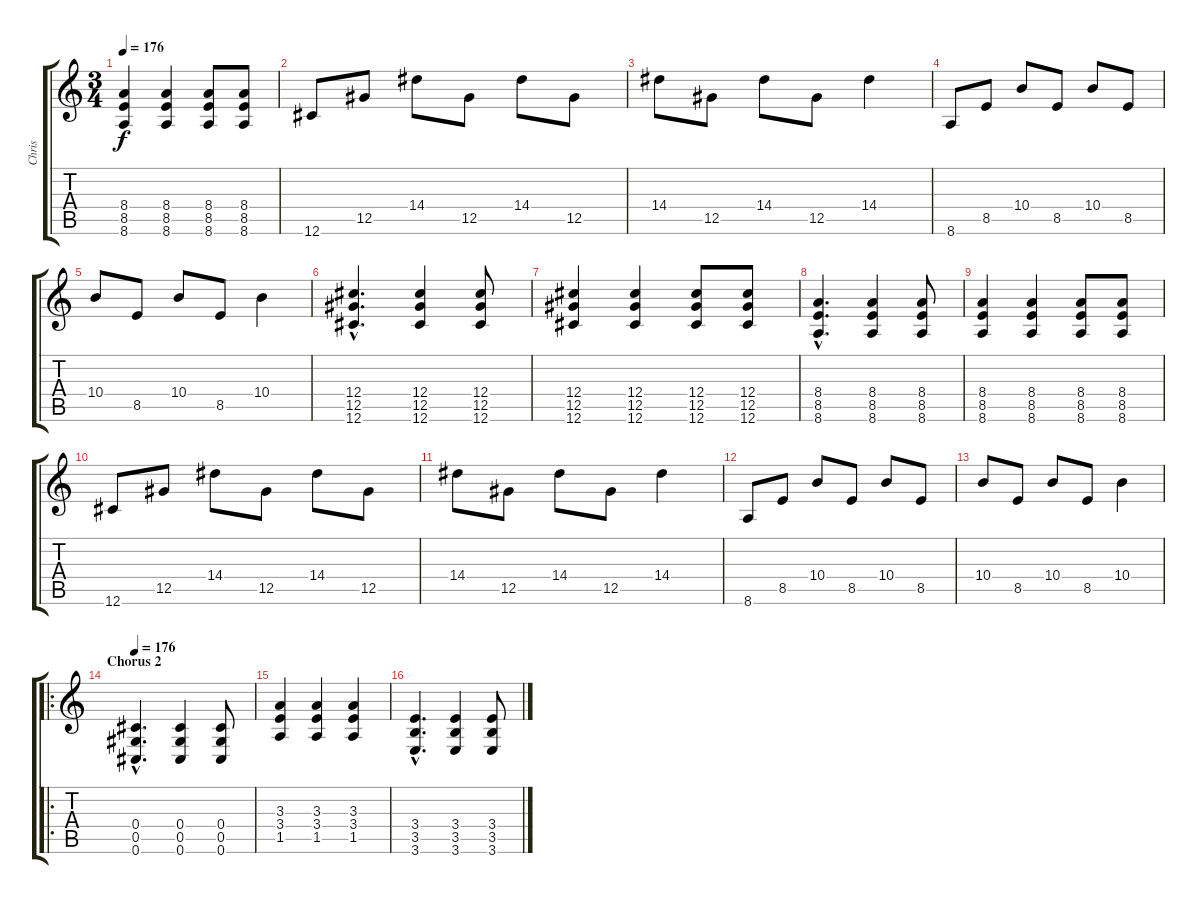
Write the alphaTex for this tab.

\track ("Chris" "Chris") {instrument distortionguitar}
\staff {score tabs}
\tuning (Eb4 Bb3 Gb3 Db3 Ab2 Db2) {hide}
\ts (3 4)
\tempo 176
\clef g2
\ks c
(8.4 8.5 8.6).4{dy f} (8.4 8.5 8.6).4 (8.4 8.5 8.6).8 (8.4 8.5 8.6).8 |
12.6.8 12.5.8 14.4.8 12.5.8 14.4.8 12.5.8 |
14.4.8 12.5.8 14.4.8 12.5.8 14.4.4 |
8.6.8 8.5.8 10.4.8 8.5.8 10.4.8 8.5.8 |
10.4.8 8.5.8 10.4.8 8.5.8 10.4.4 |
(12.4{hac} 12.5{hac} 12.6{hac}).4{d} (12.4 12.5 12.6).4 (12.4 12.5 12.6).8 |
(12.4 12.5 12.6).4 (12.4 12.5 12.6).4 (12.4 12.5 12.6).8 (12.4 12.5 12.6).8 |
(8.4{hac} 8.5{hac} 8.6{hac}).4{d} (8.4 8.5 8.6).4 (8.4 8.5 8.6).8 |
(8.4 8.5 8.6).4 (8.4 8.5 8.6).4 (8.4 8.5 8.6).8 (8.4 8.5 8.6).8 |
12.6.8 12.5.8 14.4.8 12.5.8 14.4.8 12.5.8 |
14.4.8 12.5.8 14.4.8 12.5.8 14.4.4 |
8.6.8 8.5.8 10.4.8 8.5.8 10.4.8 8.5.8 |
10.4.8 8.5.8 10.4.8 8.5.8 10.4.4 |
\ro
\section ("" "Chorus 2")
\tempo 176
(0.4{hac} 0.5{hac} 0.6{hac}).4{d} (0.4 0.5 0.6).4 (0.4 0.5 0.6).8 |
(3.3 3.4 1.5).4 (3.3 3.4 1.5).4 (3.3 3.4 1.5).4 |
(3.4{hac} 3.5{hac} 3.6{hac}).4{d} (3.4 3.5 3.6).4 (3.4 3.5 3.6).8
